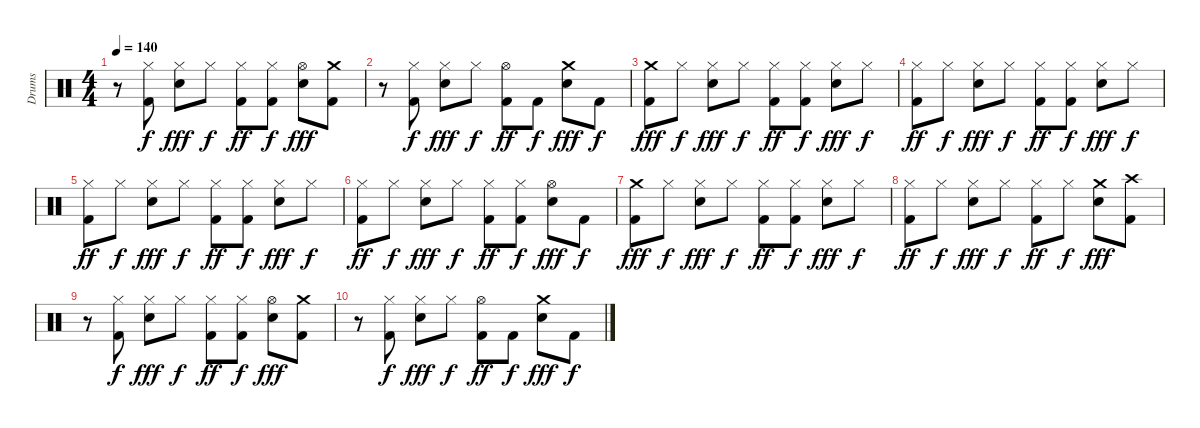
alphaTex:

\track ("Drums" "Drums") {instrument percussion}
\staff {score}
\articulation defaults
\ts (4 4)
\tempo 140
\clef neutral
\ks c
r.8{dy fff} ("Kick (hit) 2" "Hi-Hat (closed)").8{dy f} ("Snare (hit) 2" "Hi-Hat (closed)").8{dy fff} "Hi-Hat (closed)".8{dy f} ("Kick (hit) 2" "Hi-Hat (closed)").8{dy ff} ("Kick (hit) 2" "Hi-Hat (closed)").8{dy f} ("Hi-Hat (open)" "Snare (hit) 2").8{dy fff} ("Kick (hit) 2" "Crash medium (hit)").8 |
r.8 ("Kick (hit) 2" "Hi-Hat (closed)").8{dy f} ("Snare (hit) 2" "Hi-Hat (closed)").8{dy fff} "Hi-Hat (closed)".8{dy f} ("Hi-Hat (open)" "Kick (hit) 2").8{dy ff} "Kick (hit) 2".8{dy f} ("Crash medium (hit)" "Snare (hit) 2").8{dy fff} "Kick (hit) 2".8{dy f} |
("Kick (hit) 2" "Crash medium (hit)").8{dy fff} "Hi-Hat (closed)".8{dy f} ("Snare (hit) 2" "Hi-Hat (closed)").8{dy fff} "Hi-Hat (closed)".8{dy f} ("Kick (hit) 2" "Hi-Hat (closed)").8{dy ff} ("Kick (hit) 2" "Hi-Hat (closed)").8{dy f} ("Snare (hit) 2" "Hi-Hat (closed)").8{dy fff} "Hi-Hat (closed)".8{dy f} |
("Kick (hit) 2" "Hi-Hat (closed)").8{dy ff} "Hi-Hat (closed)".8{dy f} ("Snare (hit) 2" "Hi-Hat (closed)").8{dy fff} "Hi-Hat (closed)".8{dy f} ("Kick (hit) 2" "Hi-Hat (closed)").8{dy ff} ("Kick (hit) 2" "Hi-Hat (closed)").8{dy f} ("Snare (hit) 2" "Hi-Hat (closed)").8{dy fff} "Hi-Hat (closed)".8{dy f} |
("Kick (hit) 2" "Hi-Hat (closed)").8{dy ff volume 11} "Hi-Hat (closed)".8{dy f} ("Snare (hit) 2" "Hi-Hat (closed)").8{dy fff} "Hi-Hat (closed)".8{dy f} ("Kick (hit) 2" "Hi-Hat (closed)").8{dy ff} ("Kick (hit) 2" "Hi-Hat (closed)").8{dy f} ("Snare (hit) 2" "Hi-Hat (closed)").8{dy fff} "Hi-Hat (closed)".8{dy f} |
("Kick (hit) 2" "Hi-Hat (closed)").8{dy ff} "Hi-Hat (closed)".8{dy f} ("Snare (hit) 2" "Hi-Hat (closed)").8{dy fff} "Hi-Hat (closed)".8{dy f} ("Kick (hit) 2" "Hi-Hat (closed)").8{dy ff} ("Kick (hit) 2" "Hi-Hat (closed)").8{dy f} ("Snare (hit) 2" "Hi-Hat (open)").8{dy fff} "Kick (hit) 2".8{dy f} |
("Kick (hit) 2" "Crash medium (hit)").8{dy fff volume 6} "Hi-Hat (closed)".8{dy f} ("Snare (hit) 2" "Hi-Hat (closed)").8{dy fff} "Hi-Hat (closed)".8{dy f} ("Kick (hit) 2" "Hi-Hat (closed)").8{dy ff} ("Kick (hit) 2" "Hi-Hat (closed)").8{dy f} ("Snare (hit) 2" "Hi-Hat (closed)").8{dy fff} "Hi-Hat (closed)".8{dy f} |
("Kick (hit) 2" "Hi-Hat (closed)").8{dy ff} "Hi-Hat (closed)".8{dy f} ("Snare (hit) 2" "Hi-Hat (closed)").8{dy fff} "Hi-Hat (closed)".8{dy f} ("Kick (hit) 2" "Hi-Hat (closed)").8{dy ff} "Hi-Hat (closed)".8{dy f} ("Crash medium (hit)" "Snare (hit) 2").8{dy fff} ("Kick (hit) 2" "Crash high (hit)").8 |
r.8 ("Kick (hit) 2" "Hi-Hat (closed)").8{dy f volume 0} ("Snare (hit) 2" "Hi-Hat (closed)").8{dy fff} "Hi-Hat (closed)".8{dy f} ("Kick (hit) 2" "Hi-Hat (closed)").8{dy ff} ("Kick (hit) 2" "Hi-Hat (closed)").8{dy f} ("Hi-Hat (open)" "Snare (hit) 2").8{dy fff} ("Kick (hit) 2" "Crash medium (hit)").8 |
r.8 ("Kick (hit) 2" "Hi-Hat (closed)").8{dy f} ("Snare (hit) 2" "Hi-Hat (closed)").8{dy fff} "Hi-Hat (closed)".8{dy f} ("Hi-Hat (open)" "Kick (hit) 2").8{dy ff} "Kick (hit) 2".8{dy f} ("Crash medium (hit)" "Snare (hit) 2").8{dy fff} "Kick (hit) 2".8{dy f}
